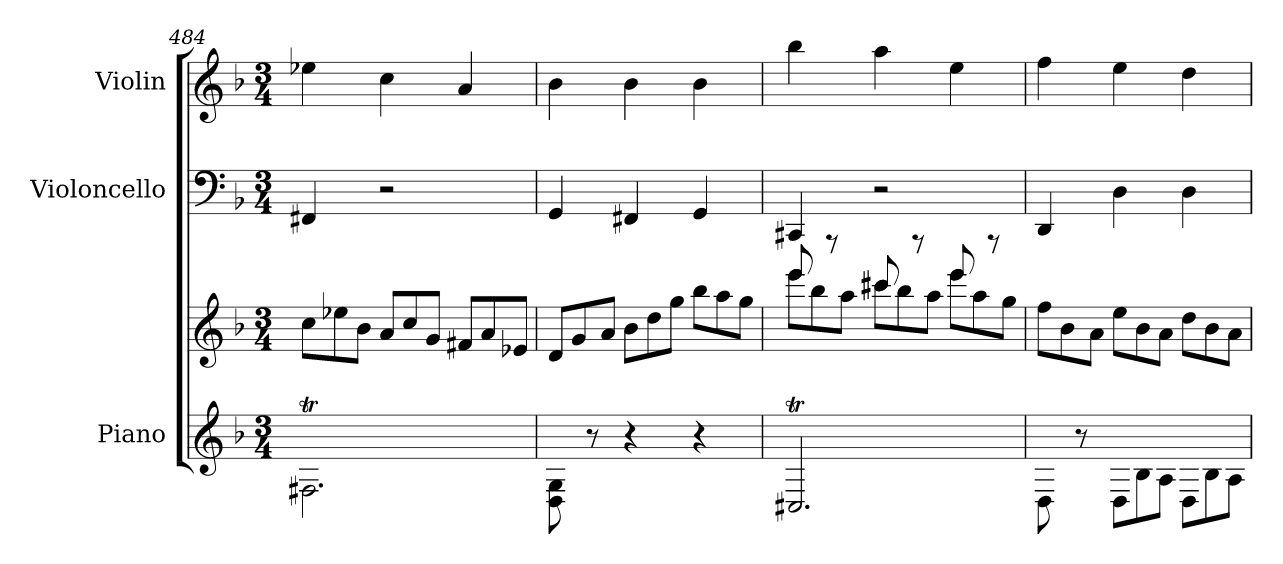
**kern	**kern	**kern	**kern
*part3	*part3	*part2	*part1
*staff4	*staff3	*staff2	*staff1
*I"Piano	*	*I"Violoncello	*I"Violin
*I'Pno	*	*I'Vc	*I'Vln
!!LO:PB:g=z
*clefG2	*clefG2	*clefF4	*clefG2
*k[b-]	*k[b-]	*k[b-]	*k[b-]
*M3/4	*M3/4	*M3/4	*M3/4
*	*Xtuplet	*	*
=484	=484	=484	=484
2.F#Xt\	12cc\L	4FF#X/	4ee-X\
.	12ee-X\	.	.
.	12b-\J	.	.
.	12a/L	2r	4cc\
.	12cc/	.	.
.	12g/J	.	.
.	12f#X/L	.	4a/
.	12a/	.	.
.	12e-X/J	.	.
=485	=485	=485	=485
8D\ 8G\	12d/L	4GG/	4b-\
.	12g/	.	.
8r	.	.	.
.	12a/J	.	.
4r	12b-\L	4FF#X/	4b-\
.	12dd\	.	.
.	12gg\J	.	.
4r	12bb-\L	4GG/	4b-\
.	12aa\	.	.
.	12gg\J	.	.
=486	=486	=486	=486
*	*^	*	*
2.C#Xt/	12eee\L	8eee/	4CC#X/	4bb-\
.	12bb-\	.	.	.
.	.	8rdddd	.	.
.	12aa\J	.	.	.
.	12ccc#X\L	8ccc#/	2r	4aa\
.	12bb-\	.	.	.
.	.	8rdddd	.	.
.	12aa\J	.	.	.
.	12eee\L	8eee/	.	4ee\
.	12aa\	.	.	.
.	.	8rdddd	.	.
.	12gg\J	.	.	.
*	*v	*v	*	*
=487	=487	=487	=487
8D\	12ff\L	4DD/	4ff\
.	12b-\	.	.
8r	.	.	.
.	12a\J	.	.
*Xtuplet	*	*	*
12D\L	12ee\L	4D\	4ee\
12B-\	12b-\	.	.
12A\J	12a\J	.	.
12D\L	12dd\L	4D\	4dd\
12B-\	12b-\	.	.
12A\J	12a\J	.	.
=	=	=	=
*-	*-	*-	*-
